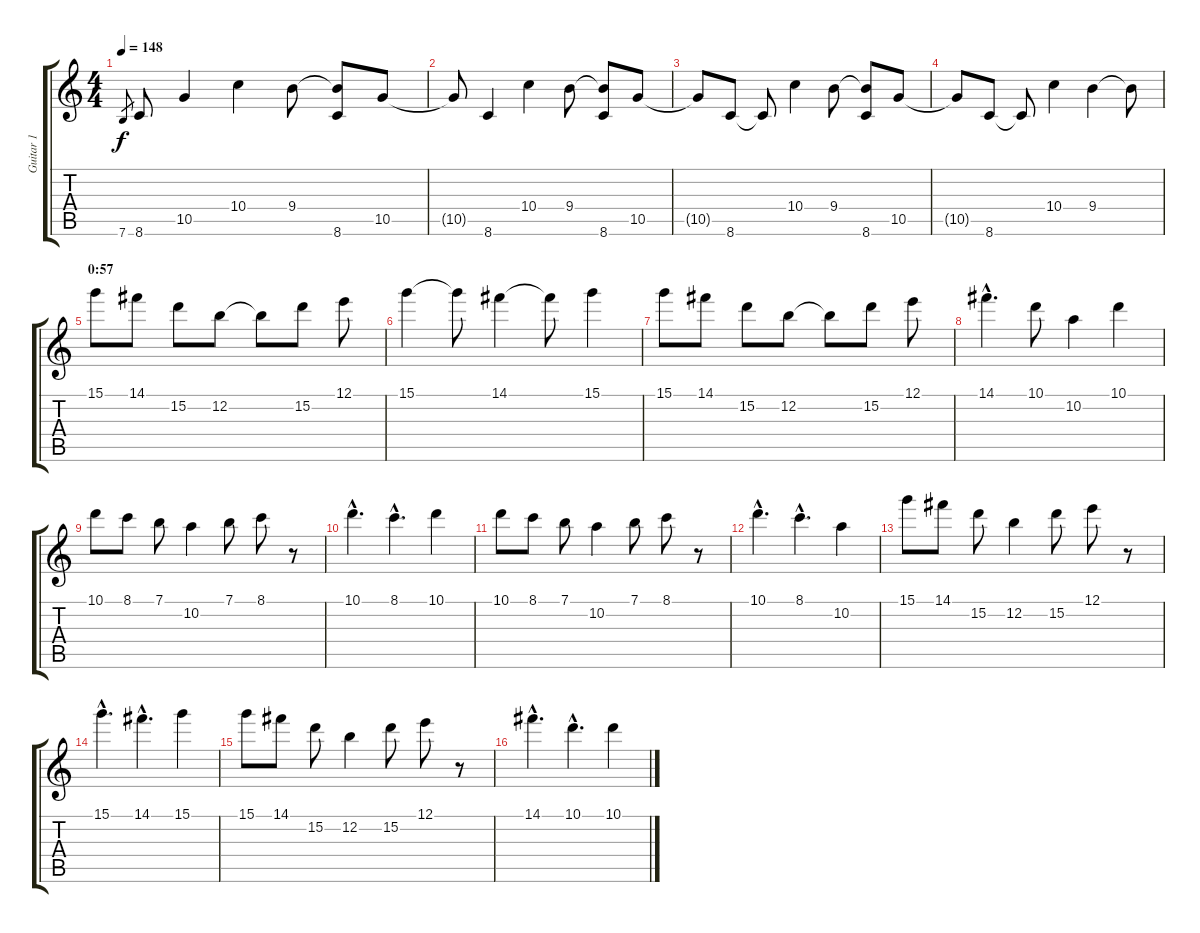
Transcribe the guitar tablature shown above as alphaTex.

\track ("Guitar 1" "Guitar 1") {instrument electricguitarjazz}
\staff {score tabs}
\tuning (E4 B3 G3 D3 A2 E2) {hide}
\ts (4 4)
\tempo 148
\clef g2
\ks c
7.6.8{gr dy f} 8.6.8 10.5.4 10.4.4 9.4.8 (9.4{t} 8.6).8 10.5.8 |
10.5{t}.8 8.6.4 10.4.4 9.4.8 (9.4{t} 8.6).8 10.5.8 |
10.5{t}.8 8.6.8 8.6{t}.8 10.4.4 9.4.8 (9.4{t} 8.6).8 10.5.8 |
10.5{t}.8 8.6.8 8.6{t}.8 10.4.4 9.4.4 9.4{t}.8 |
\section ("" "0:57")
15.1.8 14.1.8 15.2.8 12.2.8 12.2{t}.8 15.2.8 12.1.8 |
15.1.4 15.1{t}.8 14.1.4 14.1{t}.8 15.1.4 |
15.1.8 14.1.8 15.2.8 12.2.8 12.2{t}.8 15.2.8 12.1.8 |
14.1{hac}.4{d} 10.1.8 10.2.4 10.1.4 |
10.1.8 8.1.8 7.1.8 10.2.4 7.1.8 8.1.8 r.8 |
10.1{hac}.4{d} 8.1{hac}.4{d} 10.1.4 |
10.1.8 8.1.8 7.1.8 10.2.4 7.1.8 8.1.8 r.8 |
10.1{hac}.4{d} 8.1{hac}.4{d} 10.2.4 |
15.1.8 14.1.8 15.2.8 12.2.4 15.2.8 12.1.8 r.8 |
15.1{hac}.4{d} 14.1{hac}.4{d} 15.1.4 |
15.1.8 14.1.8 15.2.8 12.2.4 15.2.8 12.1.8 r.8 |
14.1{hac}.4{d} 10.1{hac}.4{d} 10.1.4
